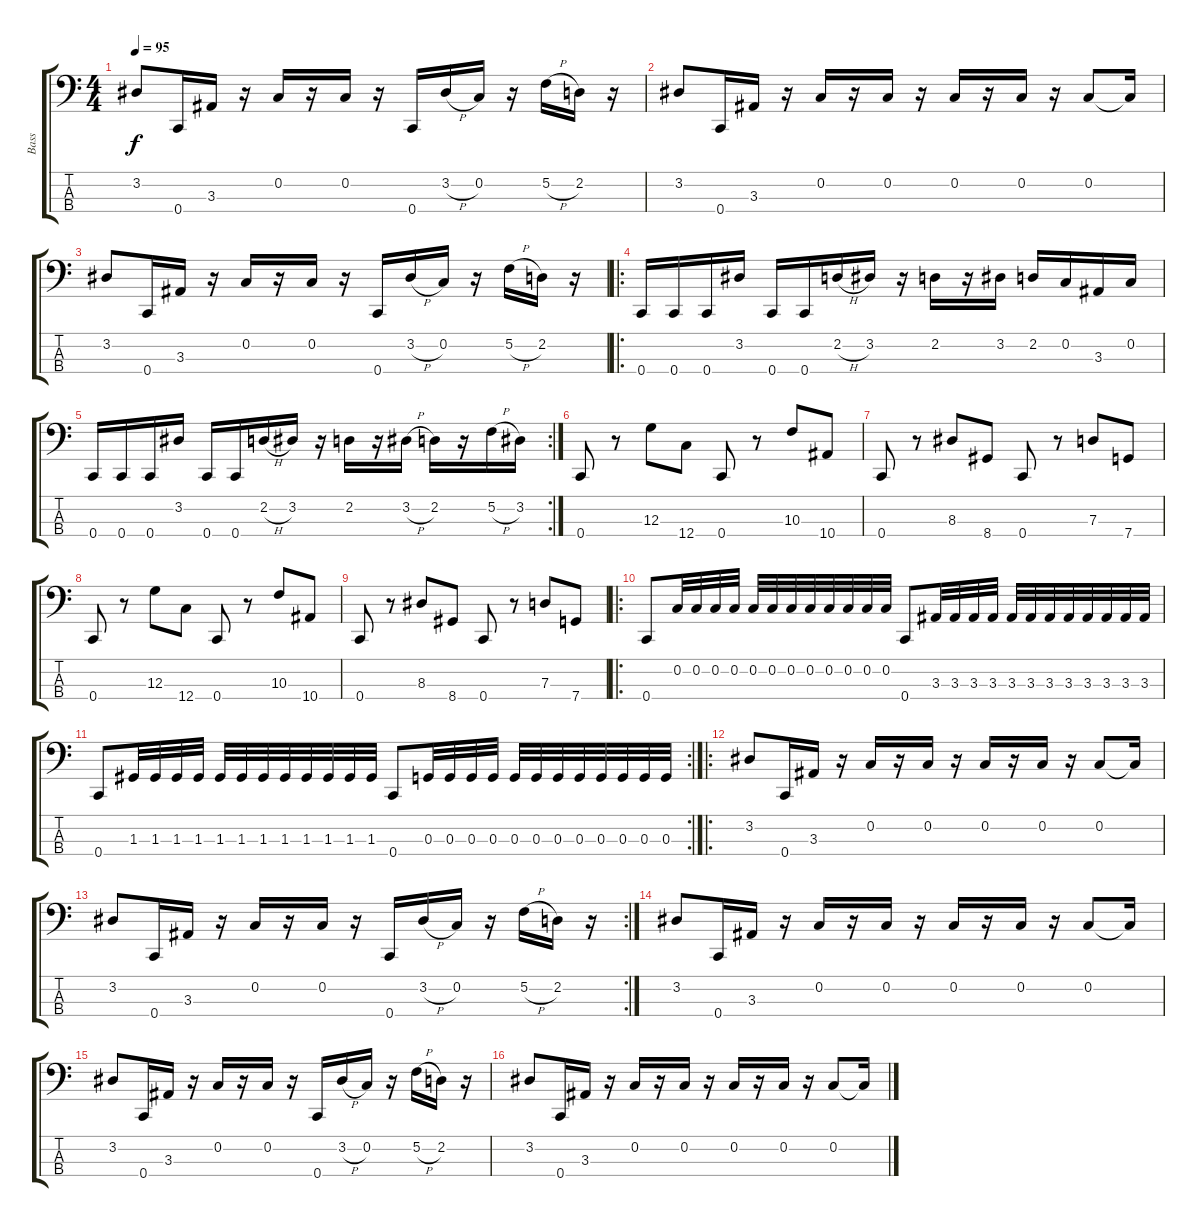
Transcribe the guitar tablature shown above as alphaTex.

\track ("Bass" "Bass") {instrument electricbasspick}
\staff {score tabs}
\tuning (F2 C2 G1 C1) {hide}
\ts (4 4)
\tempo 95
\clef f4
\ks c
3.2.8{dy f} 0.4.16 3.3.16 r.16 0.2.16 r.16 0.2.16 r.16 0.4.16 3.2{h}.16 0.2.16 r.16 5.2{h}.16 2.2.16 r.16 |
3.2.8 0.4.16 3.3.16 r.16 0.2.16 r.16 0.2.16 r.16 0.2.16 r.16 0.2.16 r.16 0.2.8 0.2{t}.16 |
3.2.8 0.4.16 3.3.16 r.16 0.2.16 r.16 0.2.16 r.16 0.4.16 3.2{h}.16 0.2.16 r.16 5.2{h}.16 2.2.16 r.16 |
\ro
0.4.16 0.4.16 0.4.16 3.2.16 0.4.16 0.4.16 2.2{h}.16 3.2.16 r.16 2.2.16 r.16 3.2.16 2.2.16 0.2.16 3.3.16 0.2.16 |
\rc 2
0.4.16 0.4.16 0.4.16 3.2.16 0.4.16 0.4.16 2.2{h}.16 3.2.16 r.16 2.2.16 r.16 3.2{h}.16 2.2.16 r.16 5.2{h}.16 3.2.16 |
0.4.8 r.8 12.3.8 12.4.8 0.4.8 r.8 10.3.8 10.4.8 |
0.4.8 r.8 8.3.8 8.4.8 0.4.8 r.8 7.3.8 7.4.8 |
0.4.8 r.8 12.3.8 12.4.8 0.4.8 r.8 10.3.8 10.4.8 |
0.4.8 r.8 8.3.8 8.4.8 0.4.8 r.8 7.3.8 7.4.8 |
\ro
0.4.8 0.2.32 0.2.32 0.2.32 0.2.32 0.2.32 0.2.32 0.2.32 0.2.32 0.2.32 0.2.32 0.2.32 0.2.32 0.4.8 3.3.32 3.3.32 3.3.32 3.3.32 3.3.32 3.3.32 3.3.32 3.3.32 3.3.32 3.3.32 3.3.32 3.3.32 |
\rc 2
0.4.8 1.3.32 1.3.32 1.3.32 1.3.32 1.3.32 1.3.32 1.3.32 1.3.32 1.3.32 1.3.32 1.3.32 1.3.32 0.4.8 0.3.32 0.3.32 0.3.32 0.3.32 0.3.32 0.3.32 0.3.32 0.3.32 0.3.32 0.3.32 0.3.32 0.3.32 |
\ro
3.2.8 0.4.16 3.3.16 r.16 0.2.16 r.16 0.2.16 r.16 0.2.16 r.16 0.2.16 r.16 0.2.8 0.2{t}.16 |
\rc 2
3.2.8 0.4.16 3.3.16 r.16 0.2.16 r.16 0.2.16 r.16 0.4.16 3.2{h}.16 0.2.16 r.16 5.2{h}.16 2.2.16 r.16 |
3.2.8 0.4.16 3.3.16 r.16 0.2.16 r.16 0.2.16 r.16 0.2.16 r.16 0.2.16 r.16 0.2.8 0.2{t}.16 |
3.2.8 0.4.16 3.3.16 r.16 0.2.16 r.16 0.2.16 r.16 0.4.16 3.2{h}.16 0.2.16 r.16 5.2{h}.16 2.2.16 r.16 |
3.2.8 0.4.16 3.3.16 r.16 0.2.16 r.16 0.2.16 r.16 0.2.16 r.16 0.2.16 r.16 0.2.8 0.2{t}.16
